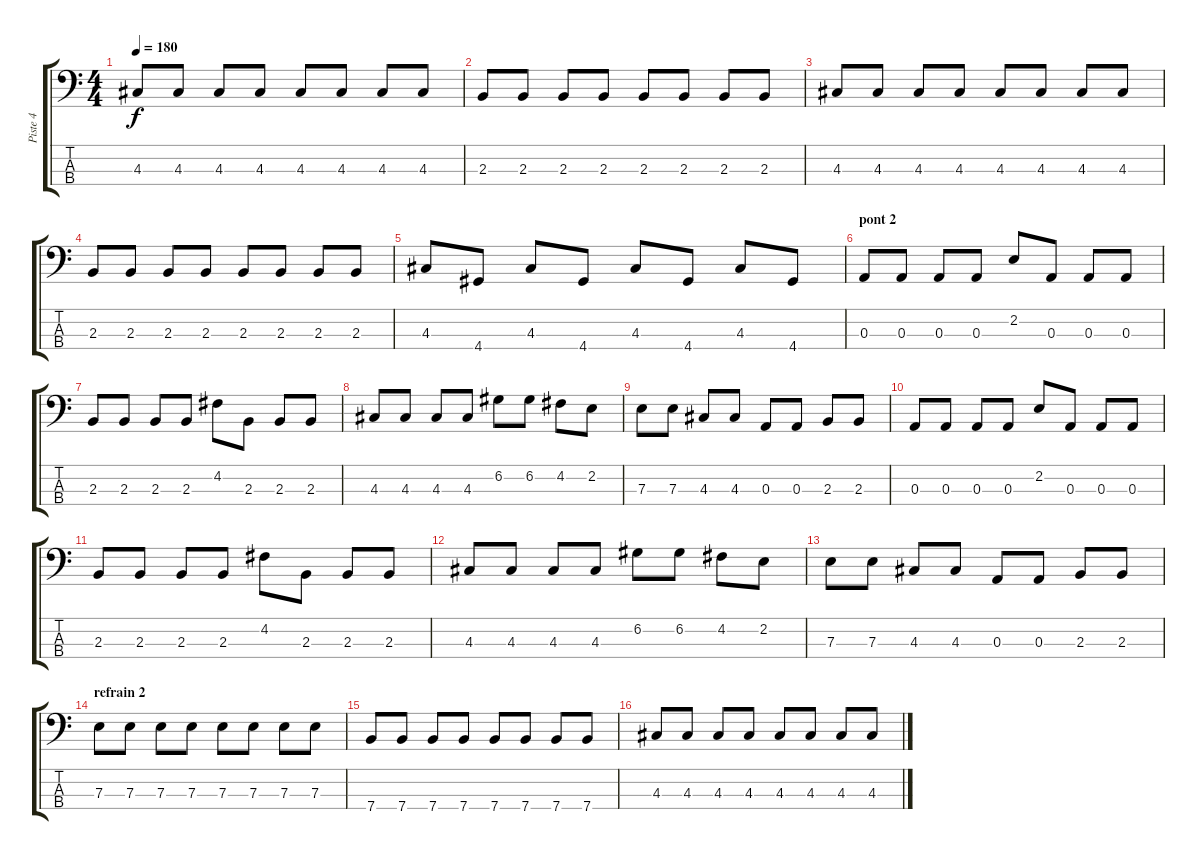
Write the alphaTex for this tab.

\track ("Piste 4" "Piste 4") {instrument electricbassfinger}
\staff {score tabs}
\tuning (G2 D2 A1 E1) {hide}
\ts (4 4)
\tempo 180
\clef f4
\ks c
4.3.8{dy f} 4.3.8 4.3.8 4.3.8 4.3.8 4.3.8 4.3.8 4.3.8 |
2.3.8 2.3.8 2.3.8 2.3.8 2.3.8 2.3.8 2.3.8 2.3.8 |
4.3.8 4.3.8 4.3.8 4.3.8 4.3.8 4.3.8 4.3.8 4.3.8 |
2.3.8 2.3.8 2.3.8 2.3.8 2.3.8 2.3.8 2.3.8 2.3.8 |
4.3.8 4.4.8 4.3.8 4.4.8 4.3.8 4.4.8 4.3.8 4.4.8 |
\section ("" "pont 2")
0.3.8 0.3.8 0.3.8 0.3.8 2.2.8 0.3.8 0.3.8 0.3.8 |
2.3.8 2.3.8 2.3.8 2.3.8 4.2.8 2.3.8 2.3.8 2.3.8 |
4.3.8 4.3.8 4.3.8 4.3.8 6.2.8 6.2.8 4.2.8 2.2.8 |
7.3.8 7.3.8 4.3.8 4.3.8 0.3.8 0.3.8 2.3.8 2.3.8 |
0.3.8 0.3.8 0.3.8 0.3.8 2.2.8 0.3.8 0.3.8 0.3.8 |
2.3.8 2.3.8 2.3.8 2.3.8 4.2.8 2.3.8 2.3.8 2.3.8 |
4.3.8 4.3.8 4.3.8 4.3.8 6.2.8 6.2.8 4.2.8 2.2.8 |
7.3.8 7.3.8 4.3.8 4.3.8 0.3.8 0.3.8 2.3.8 2.3.8 |
\section ("" "refrain 2")
7.3.8 7.3.8 7.3.8 7.3.8 7.3.8 7.3.8 7.3.8 7.3.8 |
7.4.8 7.4.8 7.4.8 7.4.8 7.4.8 7.4.8 7.4.8 7.4.8 |
4.3.8 4.3.8 4.3.8 4.3.8 4.3.8 4.3.8 4.3.8 4.3.8
